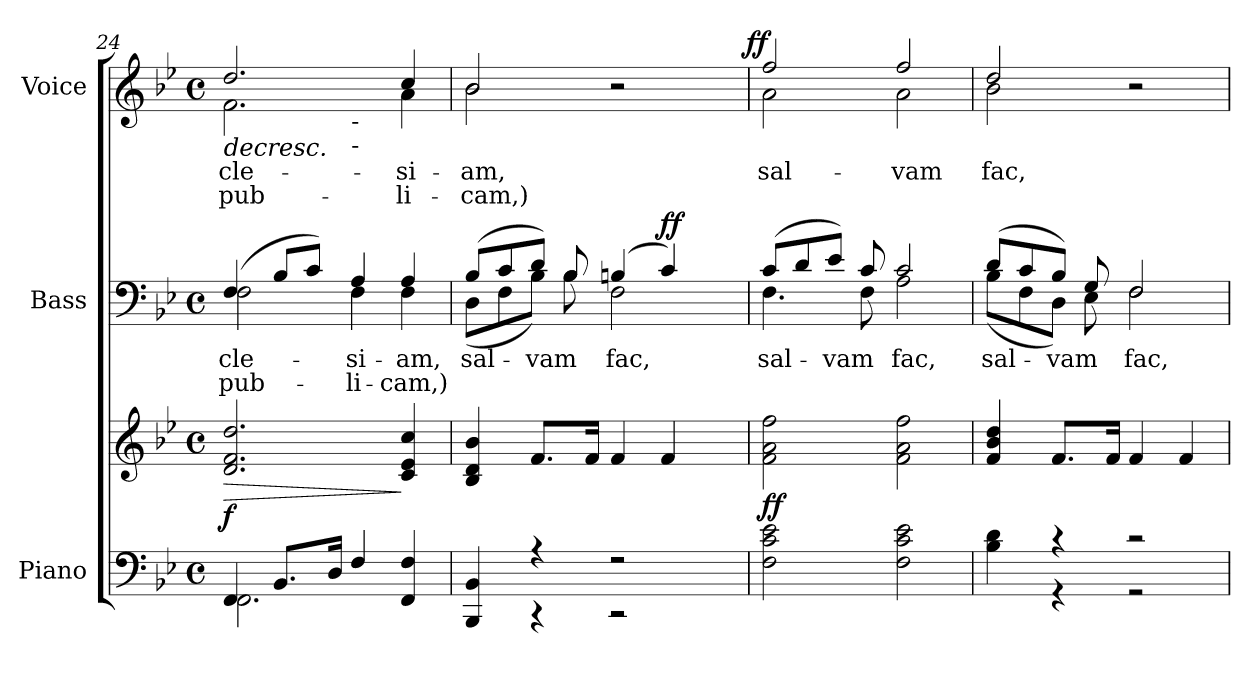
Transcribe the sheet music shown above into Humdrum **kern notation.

**kern	**kern	**dynam	**kern	**text	**text	**dynam	**kern	**text	**text	**dynam
*part3	*part3	*part3	*part2	*part2	*part2	*part2	*part1	*part1	*part1	*part1
*staff4	*staff3	*staff3/4	*staff2	*staff2	*staff2	*staff2	*staff1	*staff1	*staff1	*staff1
*I"Piano	*	*	*I"Bass	*	*	*	*I"Voice	*	*	*
*I'Pno.	*	*	*I'B.	*	*	*	*I'Voice	*	*	*
!!LO:LB:g=z
*clefF4	*clefG2	*	*clefF4	*	*	*	*clefG2	*	*	*
*k[b-e-]	*k[b-e-]	*	*k[b-e-]	*	*	*	*k[b-e-]	*	*	*
*B-:	*B-:	*	*B-:	*	*	*	*B-:	*	*	*
*M4/4	*M4/4	*	*M4/4	*	*	*	*M4/4	*	*	*
*met(c)	*met(c)	*	*met(c)	*	*	*	*met(c)	*	*	*
=24	=24	=24	=24	=24	=24	=24	=24	=24	=24	=24
*^	*	*	*	*	*	*	*	*	*	*
*	*^	*	*	*	*	*	*	*	*	*	*
!	!	!	!	!LO:HP:b	!	!	!	!	!	!	!	!
!	!	!	!	!	!	!LO:LY:b:color=#000000	!LO:LY:b:color=#000000	!	!	!	!	!
*	*	*	*	*	*^	*	*	*	*	*	*	*
!	!	!	!	!	!	!	!	!	!	!	!LO:LY:b:color=#000000	!LO:LY:b:color=#000000	!LO:HP:b
*	*	*	*	*	*	*	*	*	*	*^	*	*	*
*	*	*	*	*	*	*	*	*	*	*	*^	*	*	*
4FFi/	2.FFi\	2.FFF^i\yy	2.di/ 2.fi 2.ddi	> f	(4Fi/	2Fi\	-cle-	-pub-	.	2.ddi/	2.fi\	2ryy	-cle-	-pub-	>
8.BB-i/L	.	.	.	.	8B-i/L	.	.	.	.	.	.	.	.	.	.
.	.	.	.	.	8ci/J)	.	.	.	.	.	.	.	.	.	.
16Di/Jk	.	.	.	.	.	.	.	.	.	.	.	.	.	.	.
!	!	!	!	!	!	!	!	!	!	!	!	!LO:TX:b:t=-	!	!	!
!	!	!	!	!	!	!	!	!	!	!	!	!LO:TX:b:t=-	!	!	!
!	!	!	!	!	!	!	!LO:LY:b:color=#000000	!LO:LY:b:color=#000000	!	!	!	!	!	!	!
4Fi/	.	.	.	.	4Ai/	4Fi\	-si-	-li-	.	.	.	2ryy	.	.	.
!	!	!	!	!	!	!	!LO:LY:b:color=#000000	!LO:LY:b:color=#000000	!	!	!	!	!	!	!
!	!	!	!	!	!	!	!	!	!	!	!	!	!LO:LY:b:color=#000000	!LO:LY:b:color=#000000	!
4FFi/ 4Fi	4ryy	4FFF^i/yy	4ci/ 4e-i 4cci	]	4Ai/	4Fi\	-am,	-cam,)	.	4cci/	4ai\	.	-si-	-li-	.
*	*v	*v	*	*	*	*	*	*	*	*	*	*	*	*	*
=25	=25	=25	=25	=25	=25	=25	=25	=25	=25	=25	=25	=25	=25	=25
*	*^	*	*	*	*	*	*	*	*	*	*	*	*	*
!	!	!	!	!	!	!	!LO:LY:b:color=#000000	!	!	!	!	!	!	!	!
*	*v	*v	*	*	*	*	*	*	*	*	*	*	*	*	*
*	*^	*	*	*	*	*	*	*	*	*	*	*	*	*
!	!	!	!	!	!	!	!	!	!	!	!	!	!LO:LY:b:color=#000000	!LO:LY:b:color=#000000	!
*	*v	*v	*	*	*	*	*	*	*	*	*	*	*	*	*
4BBB-i/ 4BB-i	4BBBB-^i/yy	4B-i/ 4di 4b-i	.	(8B-i/L	(8Di\L	sal-	.	.	2b-i/	2b-i\	2ryy	-am,	-cam,)	.
.	.	.	.	8ci/	8Fi\	.	.	.	.	.	.	.	.	.
!	!	!	!	!	!	!LO:LY:b:color=#000000	!	!	!	!	!	!	!	!
4r	4r	8.fi/L	.	8di/J)	8B-i\J)	-vam	.	.	.	.	.	.	.	.
.	.	.	.	8B-i/	8B-i\	.	.	.	.	.	.	.	.	.
.	.	16fi/Jk	.	.	.	.	.	.	.	.	.	.	.	.
!	!	!	!	!	!	!LO:LY:b:color=#000000	!	!	!	!	!	!	!	!
2r	2r	4fi/	.	(4Bni/	2Fi\	fac,	.	.	2r	2ryy	4ryy	.	.	.
.	.	4fi/	.	4ci/)	.	.	.	ff	.	.	8ryy	.	.	.
.	.	.	.	.	.	.	.	.	.	.	16ryy	.	.	.
.	.	.	.	.	.	.	.	.	.	.	32ryy	.	.	.
.	.	.	.	.	.	.	.	.	.	.	64ryy	.	.	.
.	.	.	.	.	.	.	.	.	.	.	128...ryy	.	.	.
.	.	.	.	.	.	.	.	.	.	.	1024ryy	.	.	ff
*v	*v	*	*	*v	*v	*	*	*	*	*	*	*	*	*
.	.	.	.	.	.	.	.	.	.	.	.	]
*	*	*	*	*	*	*	*v	*v	*v	*	*	*
=26	=26	=26	=26	=26	=26	=26	=26	=26	=26	=26
*^	*	*	*	*	*	*	*	*	*	*
*	*	*	*	*	*	*	*	*^	*	*	*
*	*	*	*	*	*	*	*	*	*^	*	*	*
!	!	!	!	!	!LO:LY:b:color=#000000	!	!	!	!	!	!	!	!
*	*	*	*	*^	*	*	*	*v	*v	*v	*	*	*
*	*	*	*	*	*	*	*	*	*^	*	*	*
*	*	*	*	*	*	*	*	*	*	*^	*	*	*
!	!	!	!	!	!	!	!	!	!	!	!	!LO:LY:b:color=#000000	!	!
*	*	*	*	*	*	*	*	*	*	*v	*v	*	*	*
2Fi\ 2ci 2e-i	2FFi/yy	2fi\ 2ai 2ffi	ff	(8ci/L	4.Fi\	sal-	.	.	2ffi/	2ai\	sal-	.	.
.	.	.	.	8di/	.	.	.	.	.	.	.	.	.
!	!	!	!	!	!	!LO:LY:b:color=#000000	!	!	!	!	!	!	!
.	.	.	.	8e-i/J)	.	-vam	.	.	.	.	.	.	.
.	.	.	.	8ci/	8Fi\	.	.	.	.	.	.	.	.
!	!	!	!	!	!	!LO:LY:b:color=#000000	!	!	!	!	!	!	!
!	!	!	!	!	!	!	!	!	!	!	!LO:LY:b:color=#000000	!	!
2Fi\ 2ci 2e-i	2FFi/yy	2fi\ 2ai 2ffi	.	2ci/	2Ai\	fac,	.	.	2ffi/	2ai\	-vam	.	.
=27	=27	=27	=27	=27	=27	=27	=27	=27	=27	=27	=27	=27	=27
!	!	!	!	!	!	!LO:LY:b:color=#000000	!	!	!	!	!	!	!
!	!	!	!	!	!	!	!	!	!	!	!LO:LY:b:color=#000000	!	!
4B-i\ 4di	4BB-i/yy	4fi/ 4b-i 4ddi	.	(8di/L	(8B-i\L	sal-	.	.	2ddi/	2b-i\	fac,	.	.
.	.	.	.	8ci/	8Fi\	.	.	.	.	.	.	.	.
!	!	!	!	!	!	!LO:LY:b:color=#000000	!	!	!	!	!	!	!
4r	4r	8.fi/L	.	8B-i/J)	8Di\J)	-vam	.	.	.	.	.	.	.
.	.	.	.	8Gi/	8E-i\	.	.	.	.	.	.	.	.
.	.	16fi/Jk	.	.	.	.	.	.	.	.	.	.	.
!	!	!	!	!	!	!LO:LY:b:color=#000000	!	!	!	!	!	!	!
2r	2r	4fi/	.	2Fi/	2Fi\	fac,	.	.	2r	2ryy	.	.	.
.	.	4fi/	.	.	.	.	.	.	.	.	.	.	.
*	*	*	*	*v	*v	*	*	*	*	*	*	*	*
*v	*v	*	*	*	*	*	*	*v	*v	*	*	*
=	=	=	=	=	=	=	=	=	=	=
*-	*-	*-	*-	*-	*-	*-	*-	*-	*-	*-
